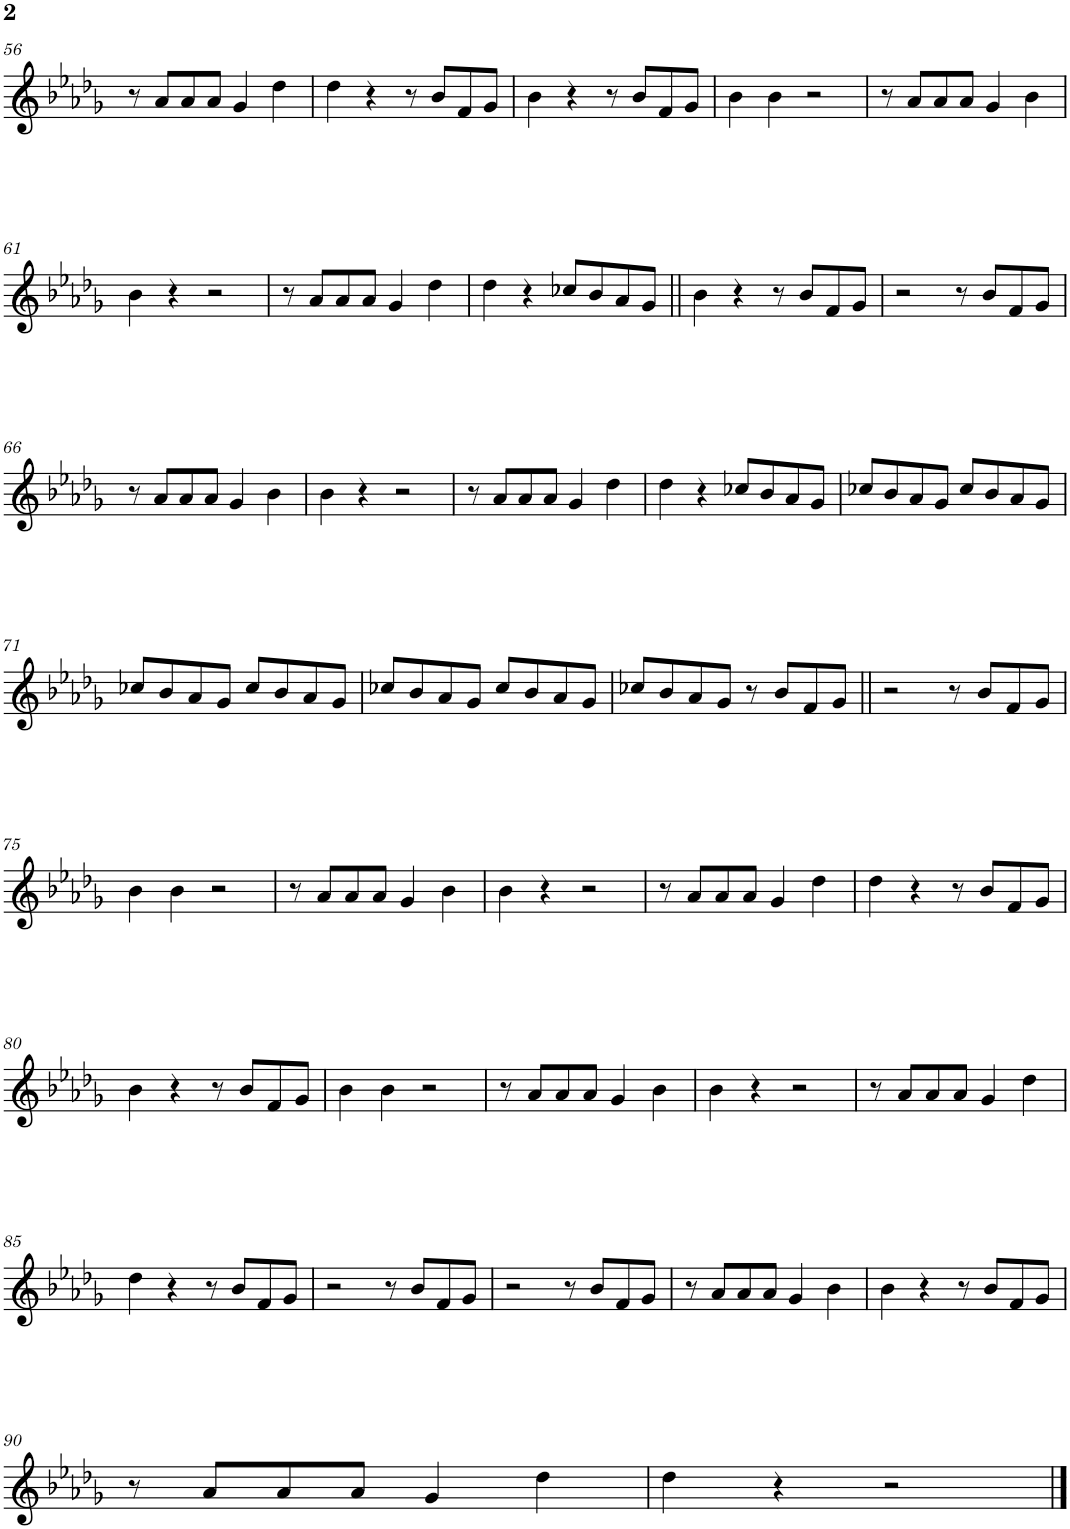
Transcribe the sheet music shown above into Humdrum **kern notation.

**kern
*part1
*staff1
*I"Bb Trumpet
*I'Bb Tpt.
!!LO:PB:g=z
*clefG2
*Trd1c2
*k[b-e-a-d-g-]
*M4/4
=56
8r
8a-/L
8a-/
8a-/J
4g-/
4dd-\
=57
4dd-\
4r
8r
8b-/L
8f/
8g-/J
=58
4b-\
4r
8r
8b-/L
8f/
8g-/J
=59
4b-\
4b-\
2r
=60
8r
8a-/L
8a-/
8a-/J
4g-/
4b-\
!!LO:LB:g=z
=61
4b-\
4r
2r
=62
8r
8a-/L
8a-/
8a-/J
4g-/
4dd-\
=63
4dd-\
4r
8cc-X/L
8b-/
8a-/
8g-/J
=64||
4b-\
4r
8r
8b-/L
8f/
8g-/J
=65
2r
8r
8b-/L
8f/
8g-/J
!!LO:LB:g=z
=66
8r
8a-/L
8a-/
8a-/J
4g-/
4b-\
=67
4b-\
4r
2r
=68
8r
8a-/L
8a-/
8a-/J
4g-/
4dd-\
=69
4dd-\
4r
8cc-X/L
8b-/
8a-/
8g-/J
=70
8cc-X/L
8b-/
8a-/
8g-/J
8cc-/L
8b-/
8a-/
8g-/J
!!LO:LB:g=z
=71
8cc-X/L
8b-/
8a-/
8g-/J
8cc-/L
8b-/
8a-/
8g-/J
=72
8cc-X/L
8b-/
8a-/
8g-/J
8cc-/L
8b-/
8a-/
8g-/J
=73
8cc-X/L
8b-/
8a-/
8g-/J
8r
8b-/L
8f/
8g-/J
=74||
2r
8r
8b-/L
8f/
8g-/J
!!LO:LB:g=z
=75
4b-\
4b-\
2r
=76
8r
8a-/L
8a-/
8a-/J
4g-/
4b-\
=77
4b-\
4r
2r
=78
8r
8a-/L
8a-/
8a-/J
4g-/
4dd-\
=79
4dd-\
4r
8r
8b-/L
8f/
8g-/J
!!LO:LB:g=z
=80
4b-\
4r
8r
8b-/L
8f/
8g-/J
=81
4b-\
4b-\
2r
=82
8r
8a-/L
8a-/
8a-/J
4g-/
4b-\
=83
4b-\
4r
2r
=84
8r
8a-/L
8a-/
8a-/J
4g-/
4dd-\
!!LO:LB:g=z
=85
4dd-\
4r
8r
8b-/L
8f/
8g-/J
=86
2r
8r
8b-/L
8f/
8g-/J
=87
2r
8r
8b-/L
8f/
8g-/J
=88
8r
8a-/L
8a-/
8a-/J
4g-/
4b-\
=89
4b-\
4r
8r
8b-/L
8f/
8g-/J
!!LO:LB:g=z
=90
8r
8a-/L
8a-/
8a-/J
4g-/
4dd-\
=91
4dd-\
4r
2r
==
*-
